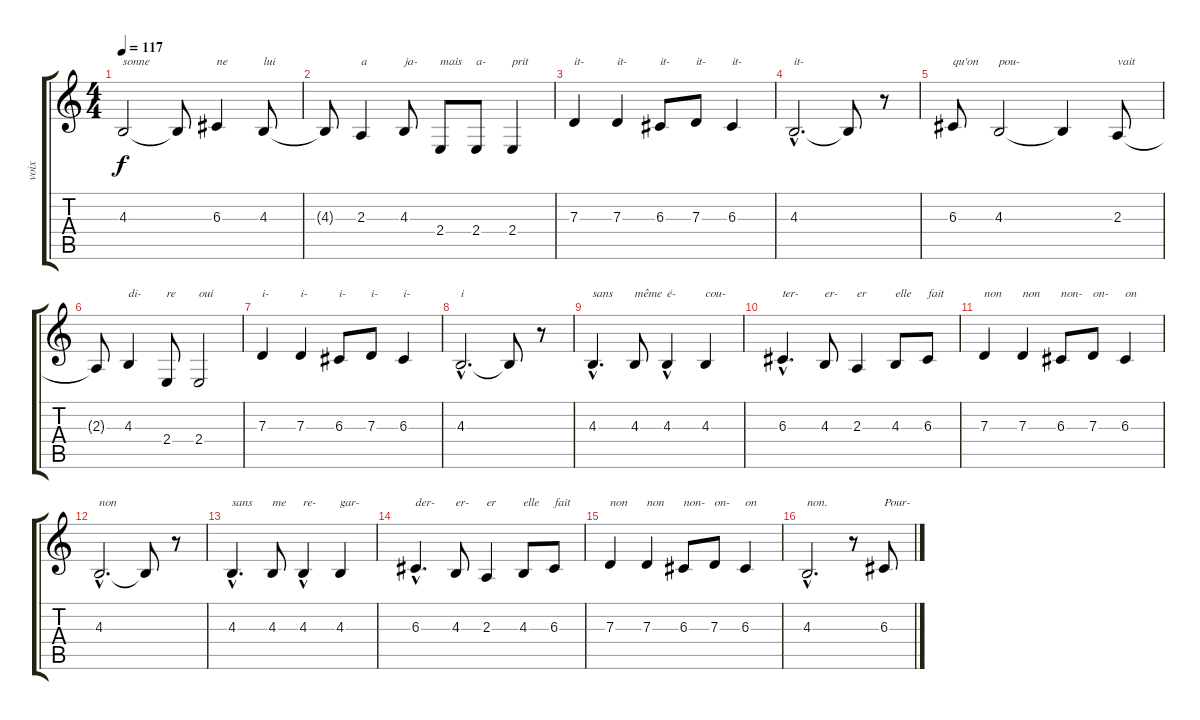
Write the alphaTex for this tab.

\track ("voix" "voix") {instrument bassoon}
\staff {score tabs}
\tuning (E4 B3 G3 D3 A2 E2) {hide}
\ts (4 4)
\tempo 117
\clef g2
\ks c
4.3.2{txt "sonne" dy f} 4.3{t}.8 6.3.4{txt "ne"} 4.3.8{txt "lui"} |
4.3{t}.8 2.3.4{txt "a"} 4.3.8{txt "ja-"} 2.4.8{txt "mais"} 2.4.8{txt "a-"} 2.4.4{txt "prit"} |
7.3.4{txt "it-"} 7.3.4{txt "it-"} 6.3.8{txt "it-"} 7.3.8{txt "it-"} 6.3.4{txt "it-"} |
4.3{hac}.2{d txt "it-"} 4.3{t}.8 r.8 |
6.3.8{txt "qu'on"} 4.3.2{txt "pou-"} 4.3{t}.4 2.3.8{txt "vait"} |
2.3{t}.8 4.3.4{txt "di-"} 2.4.8{txt "re"} 2.4.2{txt "oui"} |
7.3.4{txt "i-"} 7.3.4{txt "i-"} 6.3.8{txt "i-"} 7.3.8{txt "i-"} 6.3.4{txt "i-"} |
4.3{hac}.2{d txt "i"} 4.3{t}.8 r.8 |
4.3{hac}.4{d txt "sans"} 4.3.8{txt "même"} 4.3{hac}.4{txt "é-"} 4.3.4{txt "cou-"} |
6.3{hac}.4{d txt "ter-"} 4.3.8{txt "er-"} 2.3.4{txt "er"} 4.3.8{txt "elle"} 6.3.8{txt "fait"} |
7.3.4{txt "non"} 7.3.4{txt "non"} 6.3.8{txt "non-"} 7.3.8{txt "on-"} 6.3.4{txt "on"} |
4.3{hac}.2{d txt "non"} 4.3{t}.8 r.8 |
4.3{hac}.4{d txt "sans"} 4.3.8{txt "me"} 4.3{hac}.4{txt "re-"} 4.3.4{txt "gar-"} |
6.3{hac}.4{d txt "der-"} 4.3.8{txt "er-"} 2.3.4{txt "er"} 4.3.8{txt "elle"} 6.3.8{txt "fait"} |
7.3.4{txt "non"} 7.3.4{txt "non"} 6.3.8{txt "non-"} 7.3.8{txt "on-"} 6.3.4{txt "on"} |
4.3{hac}.2{d txt "non."} r.8 6.3.8{txt "Pour-"}
